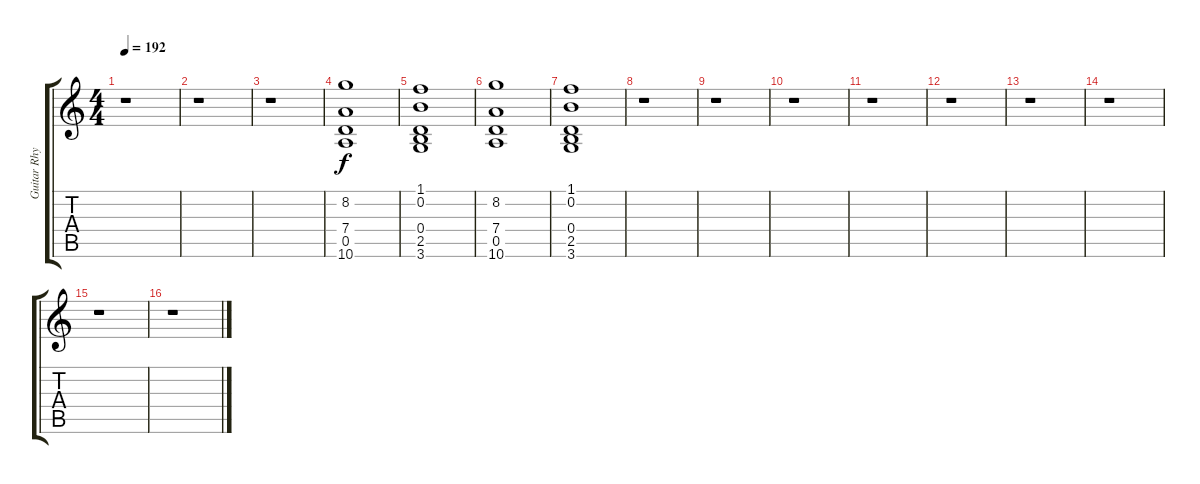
\track ("Guitar Rhythm" "Guitar Rhy") {instrument acousticguitarsteel}
\staff {score tabs}
\tuning (E4 B3 G3 D3 A2 E2) {hide}
\ts (4 4)
\tempo 192
\clef g2
\ks c
r.1{dy f} |
r.1 |
r.1 |
(8.2 7.4 0.5 10.6).1 |
(1.1 0.2 0.4 2.5 3.6).1 |
(8.2 7.4 0.5 10.6).1 |
(1.1 0.2 0.4 2.5 3.6).1 |
r.1 |
r.1 |
r.1 |
r.1 |
r.1 |
r.1 |
r.1 |
r.1 |
r.1
